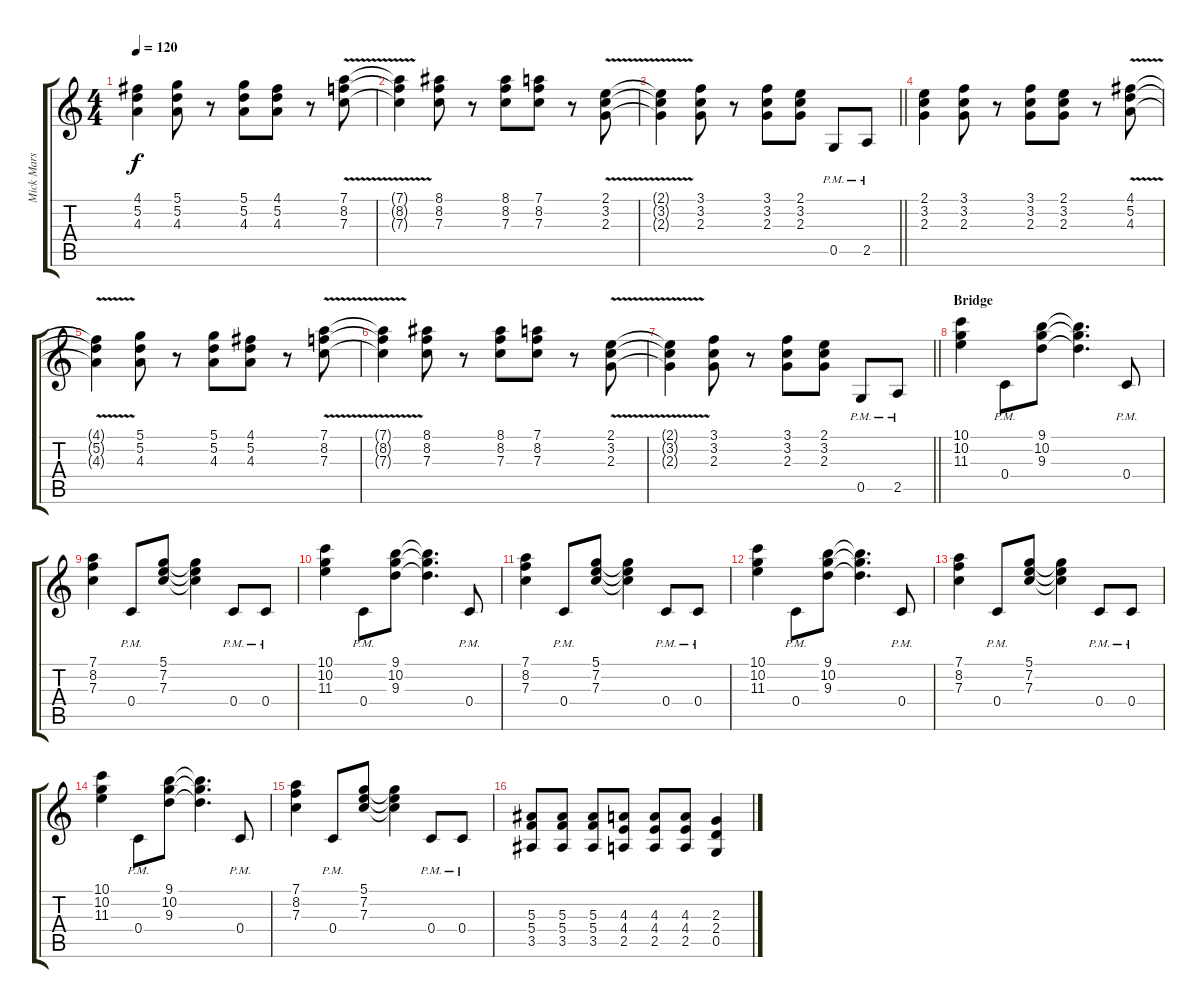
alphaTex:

\track ("Mick Mars - Rhytm - Guitar II" "Mick Mars ") {instrument overdrivenguitar}
\staff {score tabs}
\tuning (D4 A3 F3 C3 G2 D2) {hide}
\ts (4 4)
\tempo 120
\clef g2
\ks c
(4.1{t} 5.2{t} 4.3{t}).4{dy f} (5.1 5.2 4.3).8 r.8 (5.1 5.2 4.3).8 (4.1 5.2 4.3).8 r.8 (7.1{v} 8.2{v} 7.3{v}).8 |
(7.1{t} 8.2{t} 7.3{t}).4 (8.1 8.2 7.3).8 r.8 (8.1 8.2 7.3).8 (7.1 8.2 7.3).8 r.8 (2.1{v} 3.2{v} 2.3{v}).8 |
\barLineRight lightlight
(2.1{t} 3.2{t} 2.3{t}).4 (3.1 3.2 2.3).8 r.8 (3.1 3.2 2.3).8 (2.1 3.2 2.3).8 0.5{pm}.8 2.5{pm}.8 |
(2.1 3.2 2.3).4 (3.1 3.2 2.3).8 r.8 (3.1 3.2 2.3).8 (2.1 3.2 2.3).8 r.8 (4.1{v} 5.2{v} 4.3{v}).8 |
(4.1{t} 5.2{t} 4.3{t}).4 (5.1 5.2 4.3).8 r.8 (5.1 5.2 4.3).8 (4.1 5.2 4.3).8 r.8 (7.1{v} 8.2{v} 7.3{v}).8 |
(7.1{t} 8.2{t} 7.3{t}).4 (8.1 8.2 7.3).8 r.8 (8.1 8.2 7.3).8 (7.1 8.2 7.3).8 r.8 (2.1{v} 3.2{v} 2.3{v}).8 |
\barLineRight lightlight
(2.1{t} 3.2{t} 2.3{t}).4 (3.1 3.2 2.3).8 r.8 (3.1 3.2 2.3).8 (2.1 3.2 2.3).8 0.5{pm}.8 2.5{pm}.8 |
\section ("" "Bridge")
(10.1 10.2 11.3).4 0.4{pm}.8 (9.1 10.2 9.3).8 (9.1{t} 10.2{t} 9.3{t}).4{d} 0.4{pm}.8 |
(7.1 8.2 7.3).4 0.4{pm}.8 (5.1 7.2 7.3).8 (5.1{t} 7.2{t} 7.3{t}).4 0.4{pm}.8 0.4{pm}.8 |
(10.1 10.2 11.3).4 0.4{pm}.8 (9.1 10.2 9.3).8 (9.1{t} 10.2{t} 9.3{t}).4{d} 0.4{pm}.8 |
(7.1 8.2 7.3).4 0.4{pm}.8 (5.1 7.2 7.3).8 (5.1{t} 7.2{t} 7.3{t}).4 0.4{pm}.8 0.4{pm}.8 |
(10.1 10.2 11.3).4 0.4{pm}.8 (9.1 10.2 9.3).8 (9.1{t} 10.2{t} 9.3{t}).4{d} 0.4{pm}.8 |
(7.1 8.2 7.3).4 0.4{pm}.8 (5.1 7.2 7.3).8 (5.1{t} 7.2{t} 7.3{t}).4 0.4{pm}.8 0.4{pm}.8 |
(10.1 10.2 11.3).4 0.4{pm}.8 (9.1 10.2 9.3).8 (9.1{t} 10.2{t} 9.3{t}).4{d} 0.4{pm}.8 |
(7.1 8.2 7.3).4 0.4{pm}.8 (5.1 7.2 7.3).8 (5.1{t} 7.2{t} 7.3{t}).4 0.4{pm}.8 0.4{pm}.8 |
(5.3 5.4 3.5).8 (5.3 5.4 3.5).8 (5.3 5.4 3.5).8 (4.3 4.4 2.5).8 (4.3 4.4 2.5).8 (4.3 4.4 2.5).8 (2.3 2.4 0.5).4
